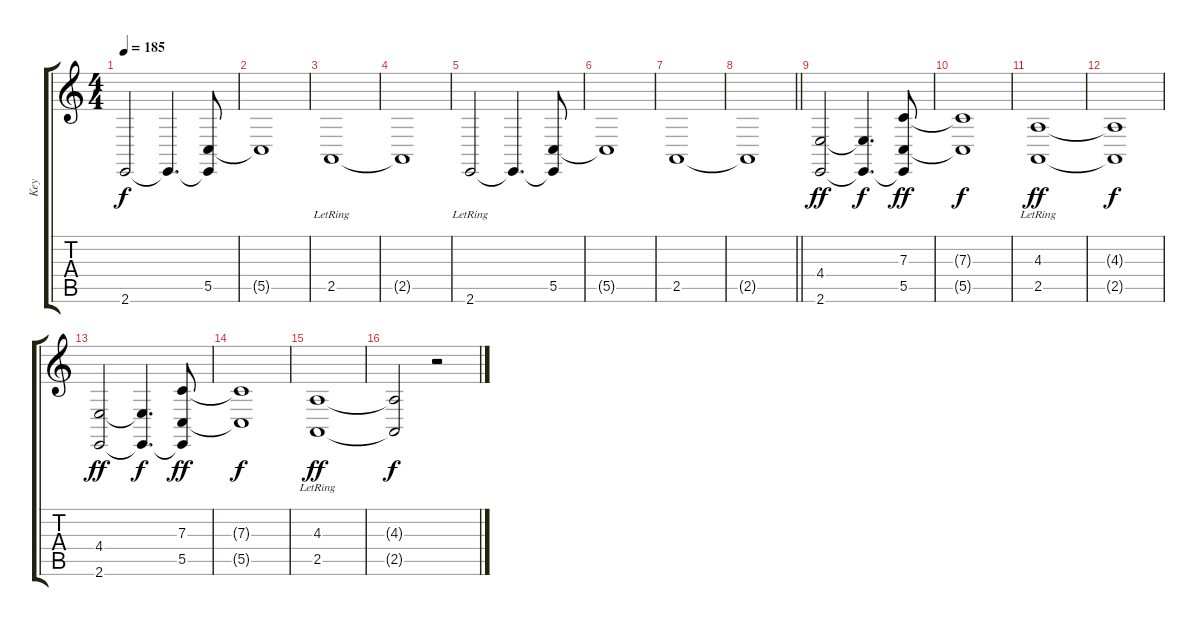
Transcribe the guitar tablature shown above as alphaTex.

\track ("Key" "Key") {instrument stringensemble1}
\staff {score tabs}
\tuning (D4 A3 F3 C3 G2 D2) {hide}
\ts (4 4)
\tempo 185
\clef g2
\ks c
2.6.2{dy f instrument stringensemble2} 2.6{t}.4{d} (5.5 2.6{t}).8 |
5.5{t}.1 |
2.5{lr}.1 |
2.5{t}.1 |
2.6{lr}.2 2.6{t}.4{d} (5.5 2.6{t}).8 |
5.5{t}.1 |
2.5.1 |
\barLineRight lightlight
2.5{t}.1 |
\section ("" "")
(4.4 2.6).2{dy ff} (4.4{t} 2.6{t}).4{d dy f} (7.3 5.5 2.6{t}).8{dy ff} |
(7.3{t} 5.5{t}).1{dy f} |
(4.3 2.5{lr}).1{dy ff} |
(4.3{t} 2.5{t}).1{dy f} |
(4.4 2.6).2{dy ff} (4.4{t} 2.6{t}).4{d dy f} (7.3 5.5 2.6{t}).8{dy ff} |
(7.3{t} 5.5{t}).1{dy f} |
(4.3 2.5{lr}).1{dy ff} |
(4.3{t} 2.5{t}).2{dy f} r.2
